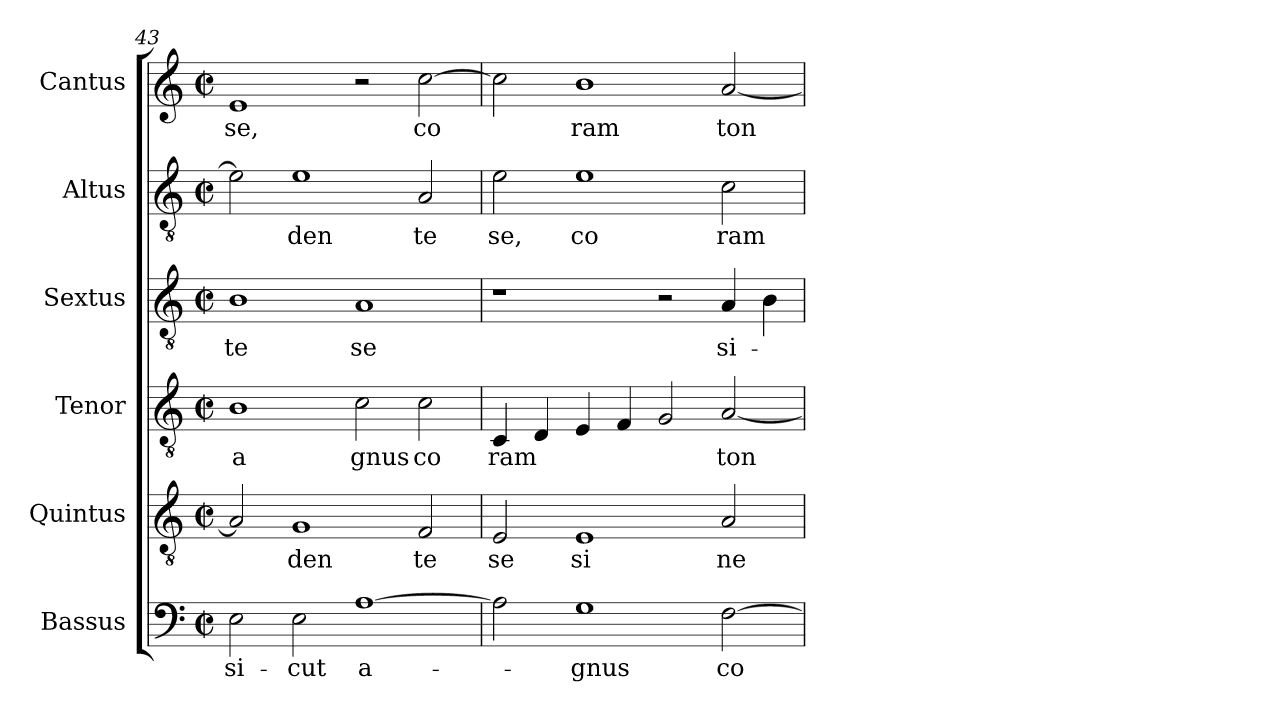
**kern	**text	**kern	**text	**kern	**text	**kern	**text	**kern	**text	**kern	**text
*part6	*part6	*part5	*part5	*part4	*part4	*part3	*part3	*part2	*part2	*part1	*part1
*staff6	*staff6	*staff5	*staff5	*staff4	*staff4	*staff3	*staff3	*staff2	*staff2	*staff1	*staff1
*I"Bassus	*	*I"Quintus	*	*I"Tenor	*	*I"Sextus	*	*I"Altus	*	*I"Cantus	*
*clefF4	*	*clefGv2	*	*clefGv2	*	*clefGv2	*	*clefGv2	*	*clefG2	*
*M2/2	*	*M2/2	*	*M2/2	*	*M2/2	*	*M2/2	*	*M2/2	*
*met(c|)	*	*met(c|)	*	*met(c|)	*	*met(c|)	*	*met(c|)	*	*met(c|)	*
=43	=43	=43	=43	=43	=43	=43	=43	=43	=43	=43	=43
!	!LO:LY:b:cj	!	!	!	!LO:LY:b:cj	!	!LO:LY:b:cj	!	!	!	!LO:LY:b:cj
2E\	si-	2A/]	.	1B	a	1B	-te	2e\]	.	1e	se,
!	!LO:LY:b:cj	!	!LO:LY:b:cj	!	!	!	!	!	!LO:LY:b:cj	!	!
2E\	-cut	1G	den	.	.	.	.	1e	den	.	.
!	!LO:LY:b:rj	!	!	!	!LO:LY:b:cj	!	!LO:LY:b:cj	!	!	!	!
[>1A	a-	.	.	2c\	gnus	1A	se	.	.	2r	.
!	!	!	!LO:LY:b:cj	!	!LO:LY:b:cj	!	!	!	!LO:LY:b:cj	!	!LO:LY:b:cj
.	.	2F/	te	2c\	co	.	.	2A/	te	[>2cc\	co
=44	=44	=44	=44	=44	=44	=44	=44	=44	=44	=44	=44
!	!	!	!LO:LY:b:cj	!	!LO:LY:b	!	!	!	!LO:LY:b:cj	!	!
2A\]	.	2E/	se	4C/	ram	1r	.	2e\	se,	2cc\]	.
.	.	.	.	4D/	.	.	.	.	.	.	.
!	!LO:LY:b:cj	!	!LO:LY:b:cj	!	!	!	!	!	!LO:LY:b:cj	!	!LO:LY:b:cj
1G	-gnus	1E	si	4E/	.	.	.	1e	co	1b	ram
.	.	.	.	4F/	.	.	.	.	.	.	.
.	.	.	.	2G/	.	2r	.	.	.	.	.
!	!LO:LY:b:cj	!	!LO:LY:b:cj	!	!LO:LY:b	!	!LO:LY:b:cj	!	!LO:LY:b:cj	!	!LO:LY:b
[>2F\	co-	2A/	ne	[<2A/	ton	4A/	si-	2c\	ram	[<2a/	ton
.	.	.	.	.	.	4B\	.	.	.	.	.
=	=	=	=	=	=	=	=	=	=	=	=
*-	*-	*-	*-	*-	*-	*-	*-	*-	*-	*-	*-
